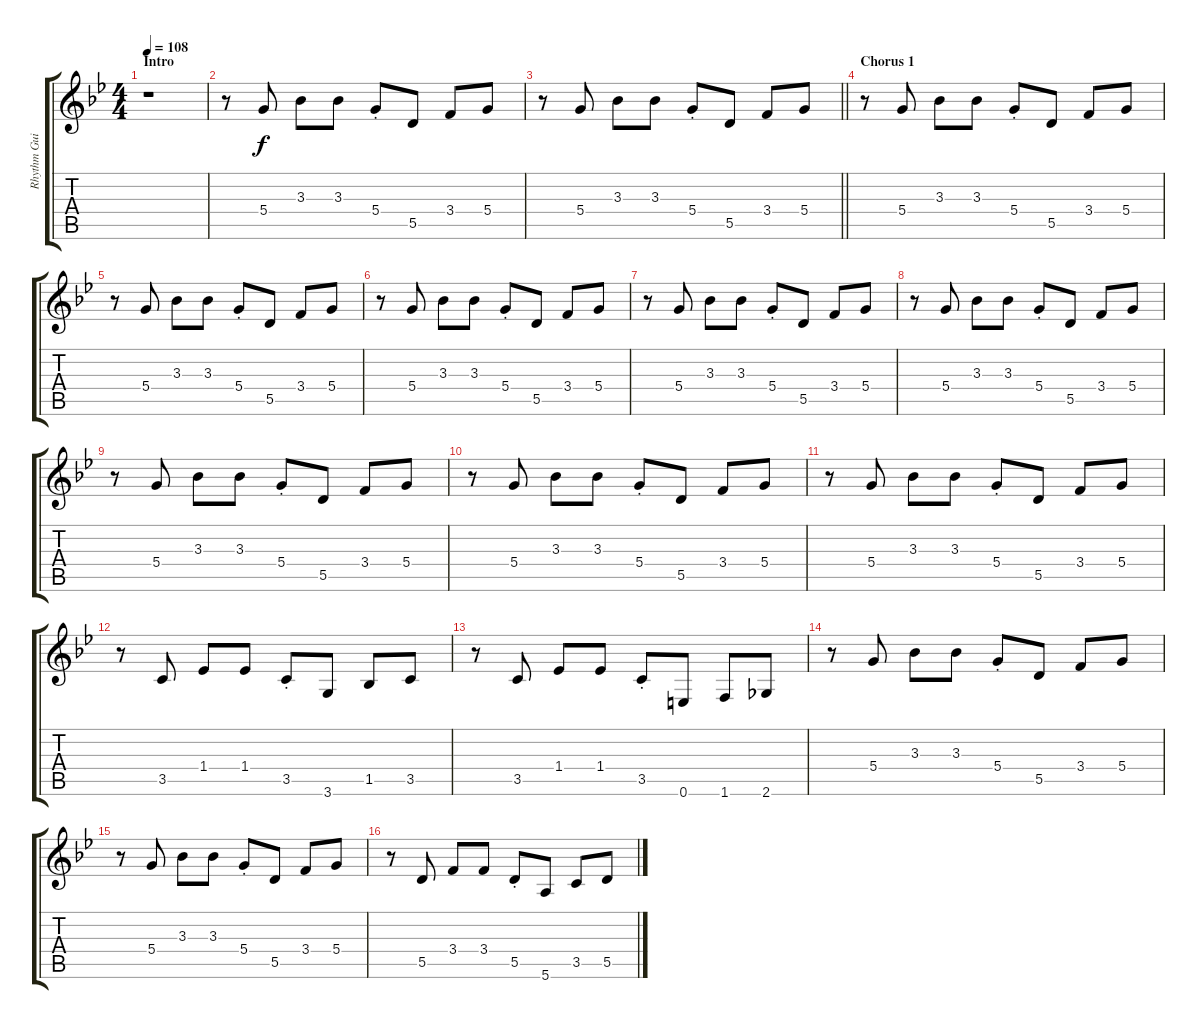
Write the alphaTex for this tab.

\track ("Rhythm Guitar " "Rhythm Gui") {instrument overdrivenguitar}
\staff {score tabs}
\tuning (E4 B3 G3 D3 A2 E2) {hide}
\ts (4 4)
\section ("" "Intro")
\tempo 108
\clef g2
\ks bb
r.1{dy f instrument overdrivenguitar} |
r.8 5.4.8 3.3.8 3.3.8 5.4{st}.8 5.5.8 3.4.8 5.4.8 |
\barLineRight lightlight
r.8 5.4.8 3.3.8 3.3.8 5.4{st}.8 5.5.8 3.4.8 5.4.8 |
\section ("" "Chorus 1")
r.8 5.4.8 3.3.8 3.3.8 5.4{st}.8 5.5.8 3.4.8 5.4.8 |
r.8 5.4.8 3.3.8 3.3.8 5.4{st}.8 5.5.8 3.4.8 5.4.8 |
r.8 5.4.8 3.3.8 3.3.8 5.4{st}.8 5.5.8 3.4.8 5.4.8 |
r.8 5.4.8 3.3.8 3.3.8 5.4{st}.8 5.5.8 3.4.8 5.4.8 |
r.8 5.4.8 3.3.8 3.3.8 5.4{st}.8 5.5.8 3.4.8 5.4.8 |
r.8 5.4.8 3.3.8 3.3.8 5.4{st}.8 5.5.8 3.4.8 5.4.8 |
r.8 5.4.8 3.3.8 3.3.8 5.4{st}.8 5.5.8 3.4.8 5.4.8 |
r.8 5.4.8 3.3.8 3.3.8 5.4{st}.8 5.5.8 3.4.8 5.4.8 |
r.8 3.5.8 1.4.8 1.4.8 3.5{st}.8 3.6.8 1.5.8 3.5.8 |
r.8 3.5.8 1.4.8 1.4.8 3.5{st}.8 0.6.8 1.6.8 2.6.8 |
r.8 5.4.8 3.3.8 3.3.8 5.4{st}.8 5.5.8 3.4.8 5.4.8 |
r.8 5.4.8 3.3.8 3.3.8 5.4{st}.8 5.5.8 3.4.8 5.4.8 |
r.8 5.5.8 3.4.8 3.4.8 5.5{st}.8 5.6.8 3.5.8 5.5.8
